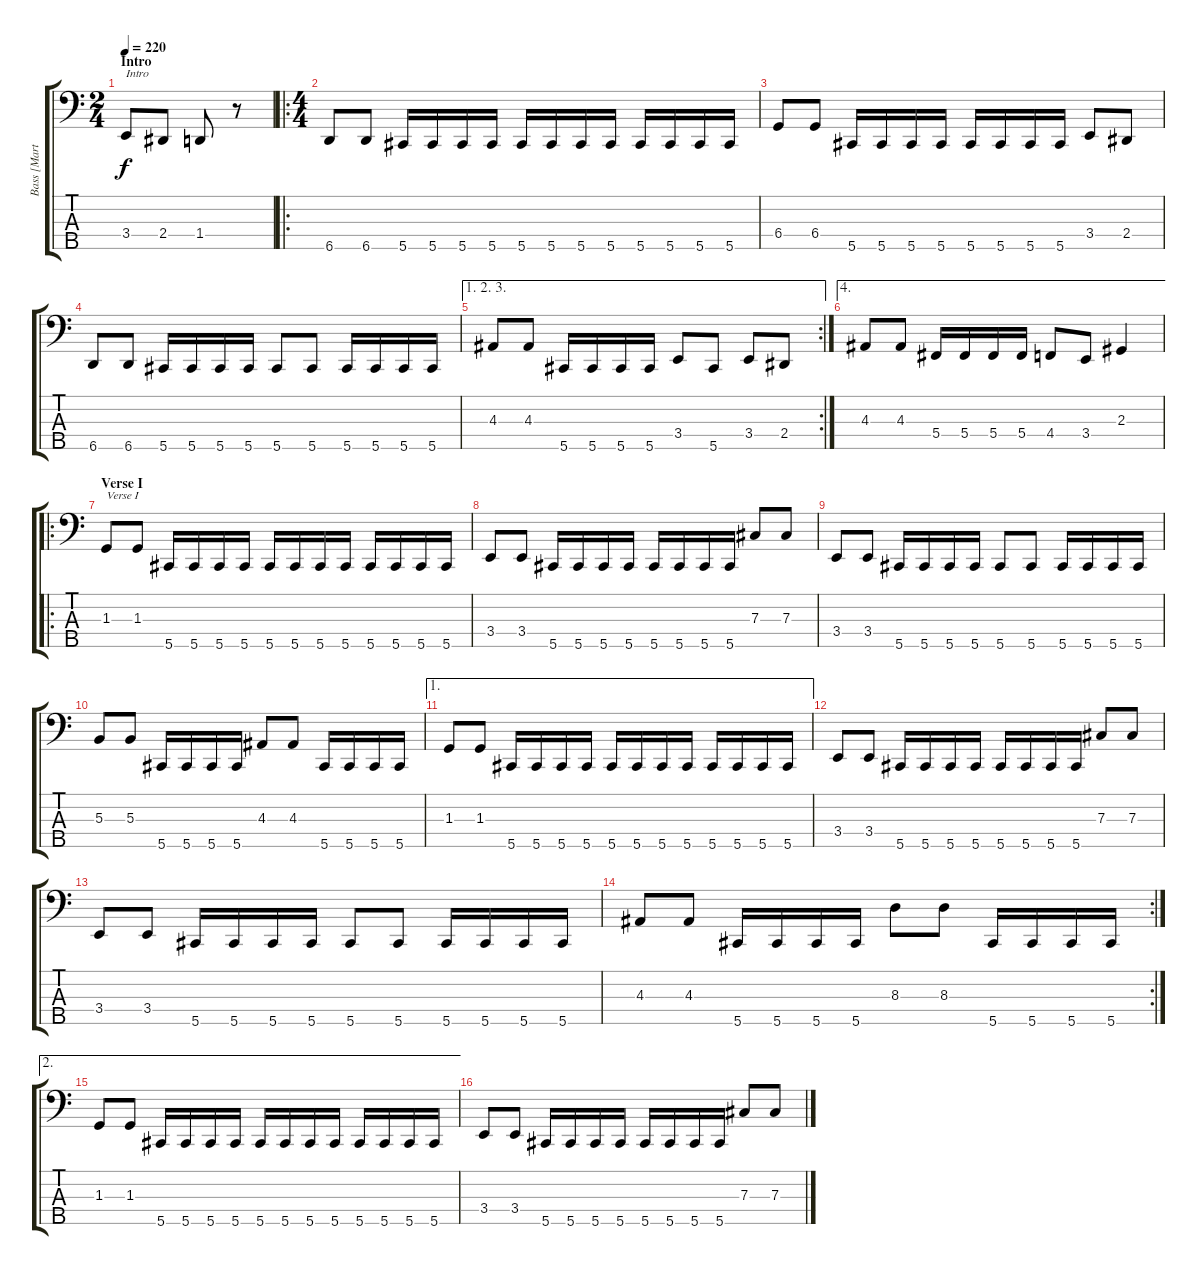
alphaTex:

\track ("Bass [Martin]" "Bass [Mart") {instrument electricbasspick}
\staff {score tabs}
\tuning (E2 B1 Gb1 Db1 Ab0) {hide}
\ts (2 4)
\section ("" "Intro")
\tempo 220
\clef f4
\ks c
3.4.8{txt "Intro" dy f instrument electricbasspick} 2.4.8 1.4.8 r.8 |
\ro
\ts (4 4)
6.5.8 6.5.8 5.5.16 5.5.16 5.5.16 5.5.16 5.5.16 5.5.16 5.5.16 5.5.16 5.5.16 5.5.16 5.5.16 5.5.16 |
6.4.8 6.4.8 5.5.16 5.5.16 5.5.16 5.5.16 5.5.16 5.5.16 5.5.16 5.5.16 3.4.8 2.4.8 |
6.5.8 6.5.8 5.5.16 5.5.16 5.5.16 5.5.16 5.5.8 5.5.8 5.5.16 5.5.16 5.5.16 5.5.16 |
\ae (1 2 3)
\rc 2
4.3.8 4.3.8 5.5.16 5.5.16 5.5.16 5.5.16 3.4.8 5.5.8 3.4.8 2.4.8 |
\ae 4
4.3.8 4.3.8 5.4.16 5.4.16 5.4.16 5.4.16 4.4.8 3.4.8 2.3.4 |
\ro
\section ("" "Verse I")
1.3.8{txt "Verse I"} 1.3.8 5.5.16 5.5.16 5.5.16 5.5.16 5.5.16 5.5.16 5.5.16 5.5.16 5.5.16 5.5.16 5.5.16 5.5.16 |
3.4.8 3.4.8 5.5.16 5.5.16 5.5.16 5.5.16 5.5.16 5.5.16 5.5.16 5.5.16 7.3.8 7.3.8 |
3.4.8 3.4.8 5.5.16 5.5.16 5.5.16 5.5.16 5.5.8 5.5.8 5.5.16 5.5.16 5.5.16 5.5.16 |
5.3.8 5.3.8 5.5.16 5.5.16 5.5.16 5.5.16 4.3.8 4.3.8 5.5.16 5.5.16 5.5.16 5.5.16 |
\ae 1
1.3.8 1.3.8 5.5.16 5.5.16 5.5.16 5.5.16 5.5.16 5.5.16 5.5.16 5.5.16 5.5.16 5.5.16 5.5.16 5.5.16 |
3.4.8 3.4.8 5.5.16 5.5.16 5.5.16 5.5.16 5.5.16 5.5.16 5.5.16 5.5.16 7.3.8 7.3.8 |
3.4.8 3.4.8 5.5.16 5.5.16 5.5.16 5.5.16 5.5.8 5.5.8 5.5.16 5.5.16 5.5.16 5.5.16 |
\rc 2
4.3.8 4.3.8 5.5.16 5.5.16 5.5.16 5.5.16 8.3.8 8.3.8 5.5.16 5.5.16 5.5.16 5.5.16 |
\ae 2
1.3.8 1.3.8 5.5.16 5.5.16 5.5.16 5.5.16 5.5.16 5.5.16 5.5.16 5.5.16 5.5.16 5.5.16 5.5.16 5.5.16 |
3.4.8 3.4.8 5.5.16 5.5.16 5.5.16 5.5.16 5.5.16 5.5.16 5.5.16 5.5.16 7.3.8 7.3.8
